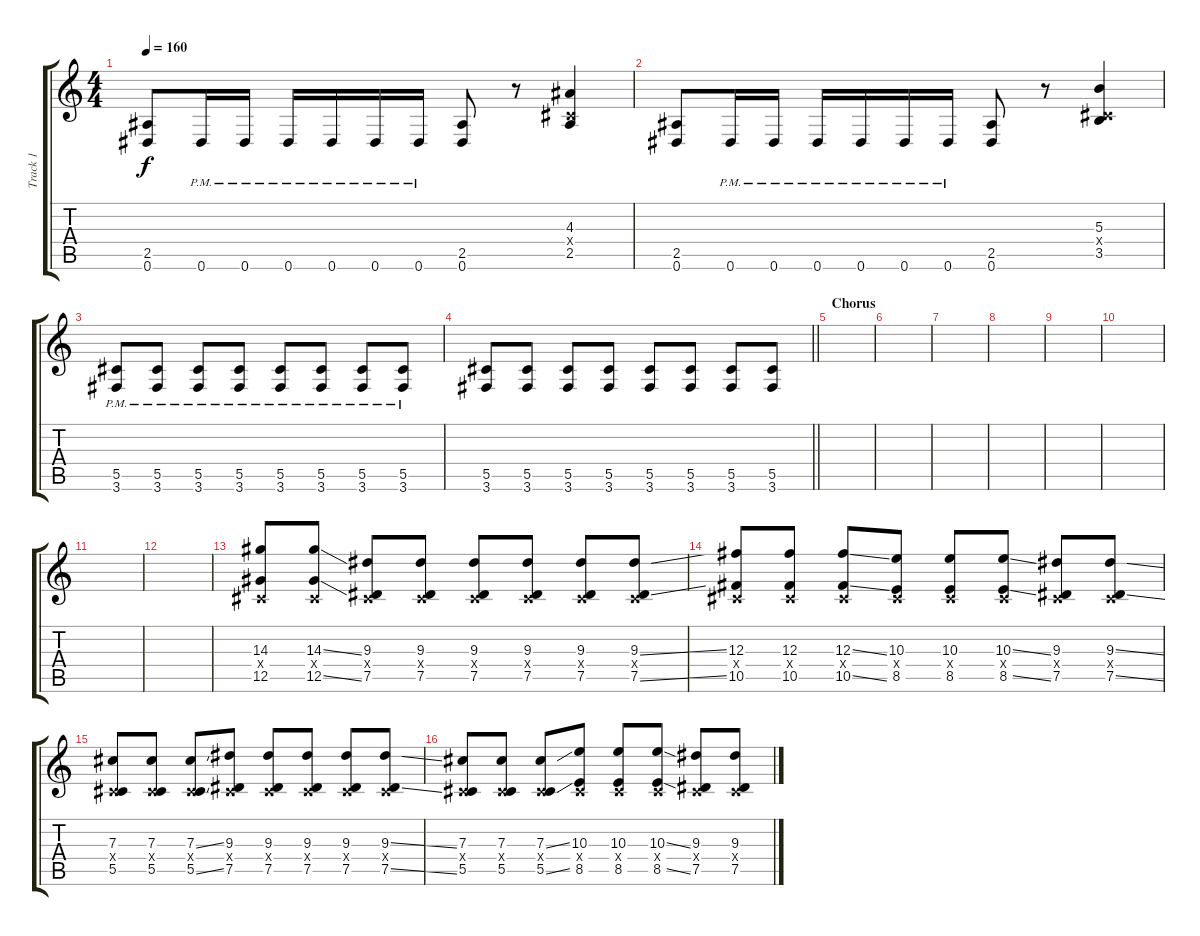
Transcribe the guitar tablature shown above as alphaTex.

\track ("Track 1" "Track 1") {instrument distortionguitar}
\staff {score tabs}
\tuning (Eb4 Bb3 Gb3 Db3 Ab2 Eb2) {hide}
\ts (4 4)
\tempo 160
\clef g2
\ks c
(2.5 0.6).8{dy f} 0.6{pm}.16 0.6{pm}.16 0.6{pm}.16 0.6{pm}.16 0.6{pm}.16 0.6{pm}.16 (2.5 0.6).8 r.8 (4.3 0.4{x} 2.5).4 |
(2.5 0.6).8 0.6{pm}.16 0.6{pm}.16 0.6{pm}.16 0.6{pm}.16 0.6{pm}.16 0.6{pm}.16 (2.5 0.6).8 r.8 (5.3 0.4{x} 3.5).4 |
(5.5{pm} 3.6{pm}).8 (5.5{pm} 3.6{pm}).8 (5.5{pm} 3.6{pm}).8 (5.5{pm} 3.6{pm}).8 (5.5{pm} 3.6{pm}).8 (5.5{pm} 3.6{pm}).8 (5.5{pm} 3.6{pm}).8 (5.5{pm} 3.6{pm}).8 |
\barLineRight lightlight
(5.5 3.6).8 (5.5 3.6).8 (5.5 3.6).8 (5.5 3.6).8 (5.5 3.6).8 (5.5 3.6).8 (5.5 3.6).8 (5.5 3.6).8 |
\section ("" "Chorus")
|
|
|
|
|
|
|
|
(14.3 0.4{x} 12.5).8{volume 13 balance 8} (14.3{ss} 0.4{x} 12.5{ss}).8 (9.3 0.4{x} 7.5).8 (9.3 0.4{x} 7.5).8 (9.3 0.4{x} 7.5).8 (9.3 0.4{x} 7.5).8 (9.3 0.4{x} 7.5).8 (9.3{ss} 0.4{x} 7.5{ss}).8 |
(12.3 0.4{x} 10.5).8 (12.3 0.4{x} 10.5).8 (12.3{ss} 0.4{x} 10.5{ss}).8 (10.3 0.4{x} 8.5).8 (10.3 0.4{x} 8.5).8 (10.3{ss} 0.4{x} 8.5{ss}).8 (9.3 0.4{x} 7.5).8 (9.3{ss} 0.4{x} 7.5{ss}).8 |
(7.3 0.4{x} 5.5).8 (7.3 0.4{x} 5.5).8 (7.3{ss} 0.4{x} 5.5{ss}).8 (9.3 0.4{x} 7.5).8 (9.3 0.4{x} 7.5).8 (9.3 0.4{x} 7.5).8 (9.3 0.4{x} 7.5).8 (9.3{ss} 0.4{x} 7.5{ss}).8 |
(7.3 0.4{x} 5.5).8 (7.3 0.4{x} 5.5).8 (7.3{ss} 0.4{x} 5.5{ss}).8 (10.3 0.4{x} 8.5).8 (10.3 0.4{x} 8.5).8 (10.3{ss} 0.4{x} 8.5{ss}).8 (9.3 0.4{x} 7.5).8 (9.3 0.4{x} 7.5).8
